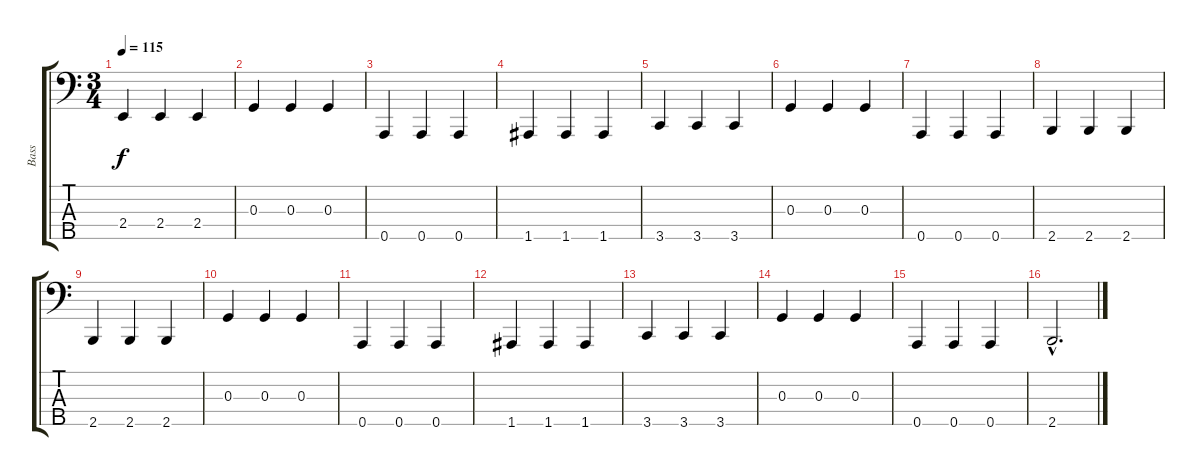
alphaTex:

\track ("Bass" "Bass") {instrument slapbass1}
\staff {score tabs}
\tuning (F2 C2 G1 D1 A0) {hide}
\ts (3 4)
\tempo 115
\clef f4
\ks c
2.4.4{dy f} 2.4.4 2.4.4 |
\section ("" "")
0.3.4 0.3.4 0.3.4 |
0.5.4 0.5.4 0.5.4 |
1.5.4 1.5.4 1.5.4 |
3.5.4 3.5.4 3.5.4 |
0.3.4 0.3.4 0.3.4 |
0.5.4 0.5.4 0.5.4 |
2.5.4 2.5.4 2.5.4 |
2.5.4 2.5.4 2.5.4 |
0.3.4 0.3.4 0.3.4 |
0.5.4 0.5.4 0.5.4 |
1.5.4 1.5.4 1.5.4 |
3.5.4 3.5.4 3.5.4 |
0.3.4 0.3.4 0.3.4 |
0.5.4 0.5.4 0.5.4 |
2.5{hac}.2{d}
